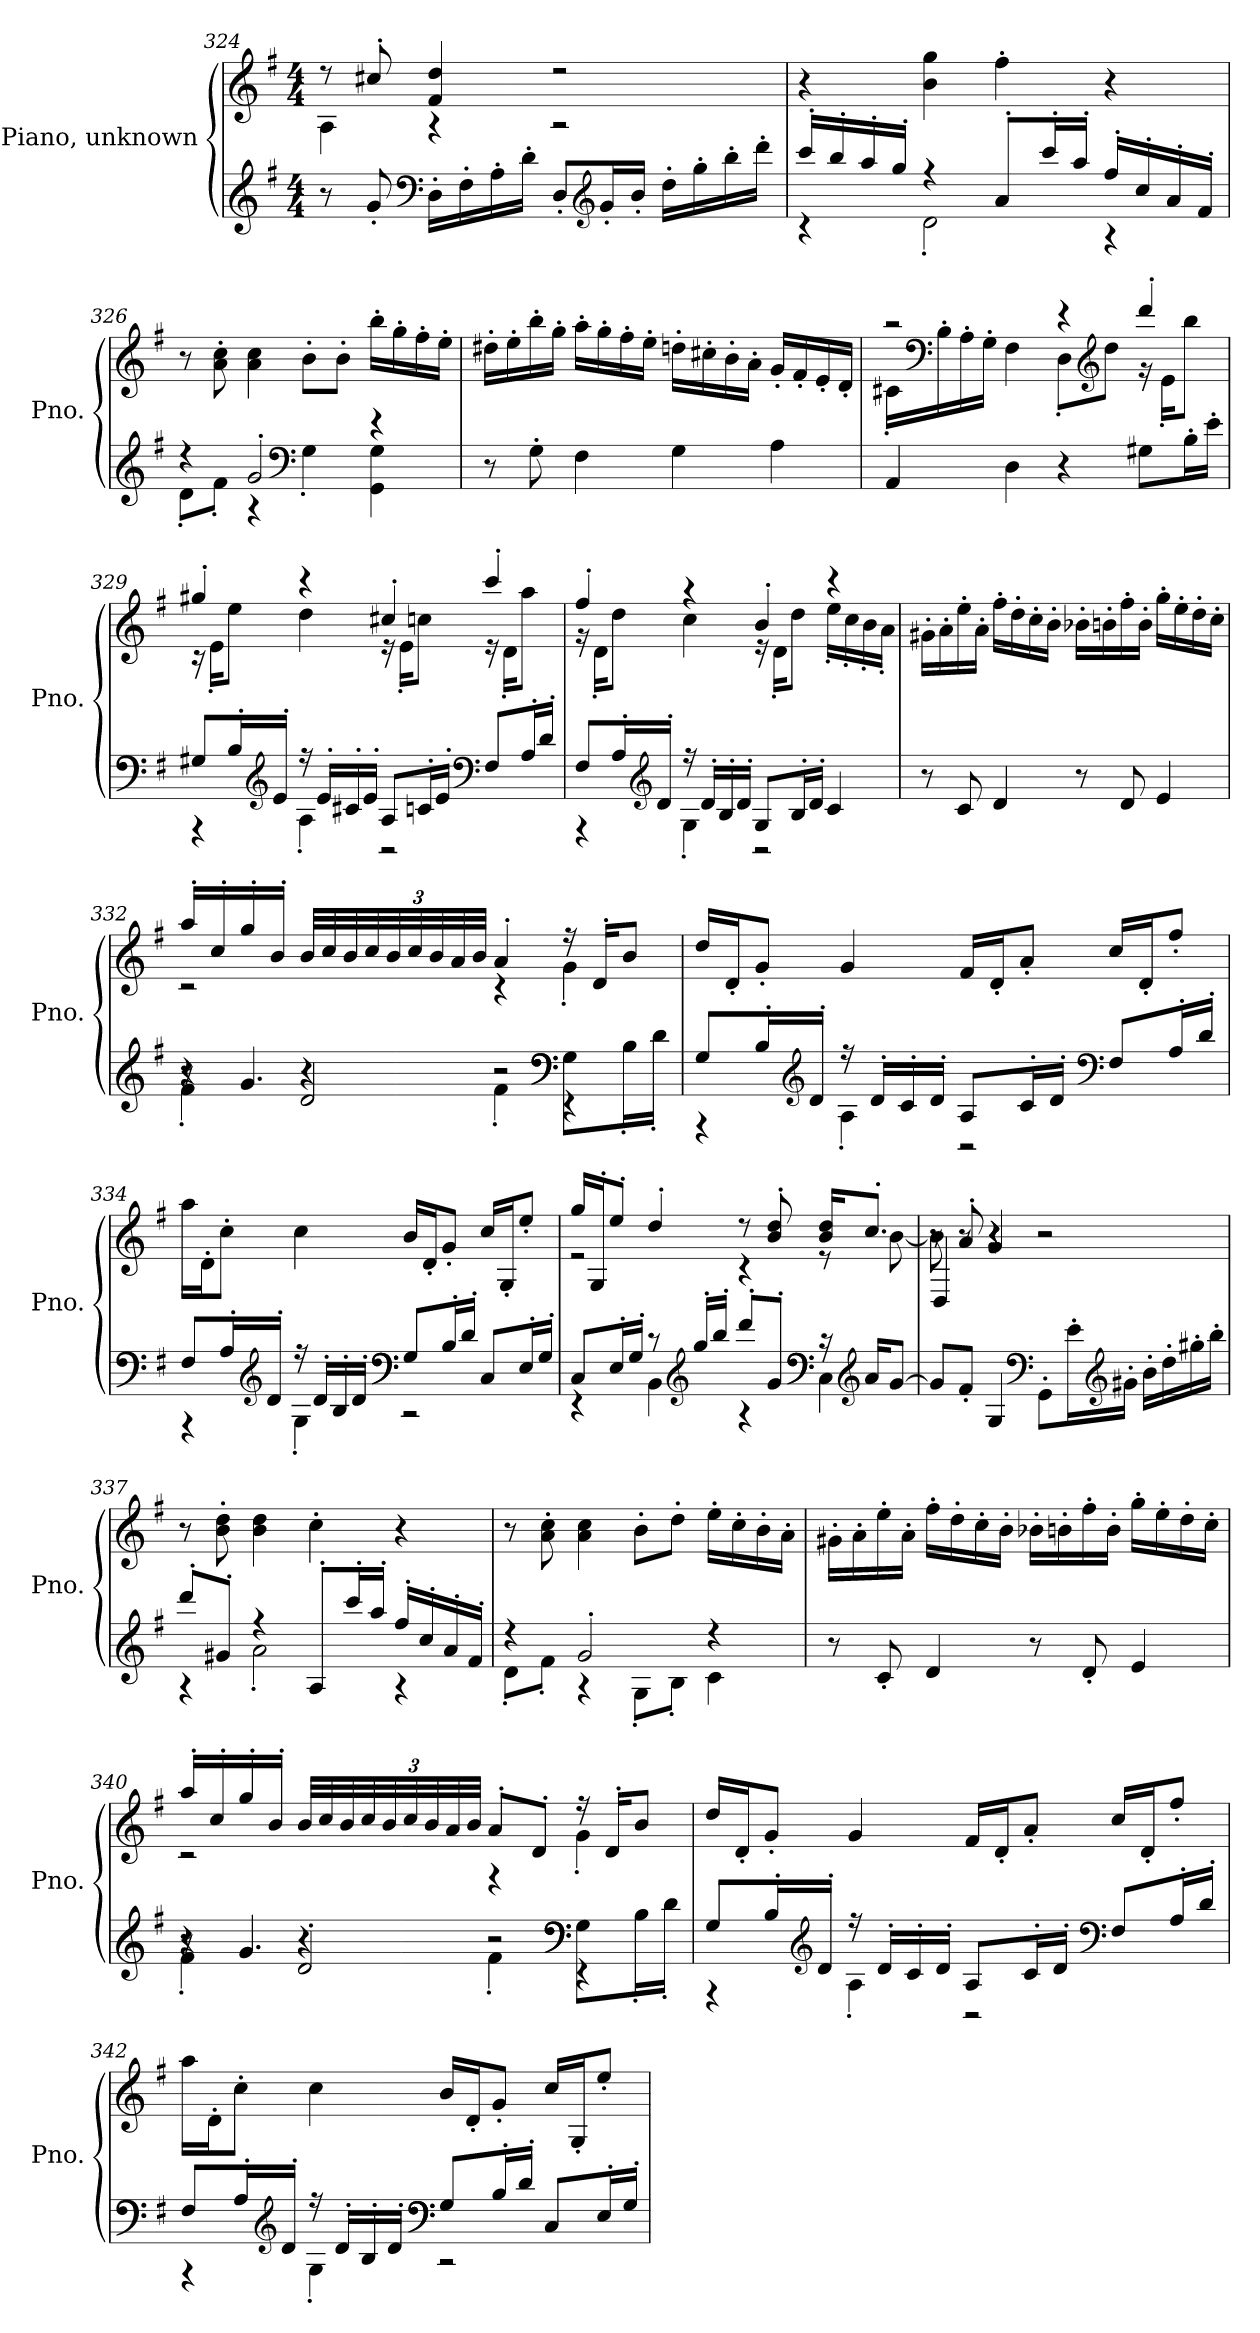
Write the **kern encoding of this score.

**kern	**kern
*part1	*part1
*staff2	*staff1
*I"Piano, unknown	*
*I'Pno.	*
!!LO:LB:g=z
*clefG2	*clefG2
*k[f#]	*k[f#]
*M4/4	*M4/4
=324	=324
*	*^
8r	8r	4A\
8g'/	8cc#X'/	.
*clefF4	*	*
16D'\LL	4f#/ 4dd/	4r
16F#'\	.	.
16A'\	.	.
16d'\JJ	.	.
8D'/L	2r	2r
*clefG2	*	*
16g'/L	.	.
16b'/JJ	.	.
16dd'\LL	.	.
16gg'\	.	.
16bb'\	.	.
16ddd'\JJ	.	.
*	*v	*v
=325	=325
*^	*
16ccc'/LL	4r	4r
16bb'/	.	.
16aa'/	.	.
16gg'/JJ	.	.
4r	2d'\	4b\ 4gg\
8a'/L	.	4ff#'\
16ccc'/L	.	.
16aa'/JJ	.	.
16ff#'/LL	4r	4r
16cc'/	.	.
16a'/	.	.
16f#'/JJ	.	.
=326	=326	=326
4r	8d'\L	8r
.	8f#'\J	8a\' 8cc\'
2g'/	4r	4a\ 4cc\
*clefF4	*	*
.	4G'\	8b'\L
.	.	8b'\J
4r	4GG\ 4G\	16bb'\LL
.	.	16gg'\
.	.	16ff#'\
.	.	16ee'\JJ
*v	*v	*
!!LO:LB:g=z
=327	=327
8r	16dd#X'\LL
.	16ee'\
8G'\	16bb'\
.	16gg'\JJ
4F#\	16aa'\LL
.	16gg'\
.	16ff#'\
.	16ee'\JJ
4G\	16ddn'\LL
.	16cc#X'\
.	16b'\
.	16a'\JJ
4A\	16g'/LL
.	16f#'/
.	16e'/
.	16d'/JJ
=328	=328
*	*^
4AA/	2r	16c#X'\LL
*	*clefF4	*
.	.	16B'\
.	.	16A'\
.	.	16G'\JJ
4D\	.	4F#\
4r	4r	8D'\L
*	*clefG2	*
.	.	8dd\J
8G#X\L	4ddd'/	16r
.	.	16e'\KL
16B'\L	.	8bb\J
16e'\JJ	.	.
!!LO:LB:g=z	!!
=329	=329	=329
*^	*	*
8G#X/L	4r	4gg#X'/	16r
.	.	.	16e'\KL
16B'/L	.	.	8ee\J
*clefG2	*	*	*
16e'/JJ	.	.	.
16r	4A'\	4r	4dd\
16e'/LL	.	.	.
16c#X'/	.	.	.
16e'/JJ	.	.	.
8A/L	2r	4cc#X'/	16r
.	.	.	16e'\KL
16cn'/L	.	.	8ccn\J
16e'/JJ	.	.	.
*clefF4	*	*	*
8F#/L	.	4ccc'/	16r
.	.	.	16d'\KL
16A'/L	.	.	8aa\J
16d'/JJ	.	.	.
=330	=330	=330	=330
8F#/L	4r	4ff#'/	16r
.	.	.	16d'\KL
16A'/L	.	.	8dd\J
*clefG2	*	*	*
16d'/JJ	.	.	.
16r	4G'\	4r	4cc\
16d'/LL	.	.	.
16B'/	.	.	.
16d'/JJ	.	.	.
8G/L	2r	4b'/	16r
.	.	.	16d'\KL
16B'/L	.	.	8dd\J
16d'/JJ	.	.	.
4c/	.	4r	16ee'\LL
.	.	.	16cc'\
.	.	.	16b'\
.	.	.	16a'\JJ
*v	*v	*	*
*	*v	*v
!!LO:PB:g=z
=331	=331
8r	16g#X'\LL
.	16a'\
8c/	16ee'\
.	16a'\JJ
4d/	16ff#'\LL
.	16dd'\
.	16cc'\
.	16b'\JJ
8r	16b-X'\LL
.	16bn'\
8d/	16ff#'\
.	16b'\JJ
4e/	16gg'\LL
.	16ee'\
.	16dd'\
.	16cc'\JJ
=332	=332
*^	*^
*	*^	*	*
8r	4f#'\	4r	16aa'/LL	2r
.	.	.	16cc'/	.
4.g/	.	.	16gg'/	.
.	.	.	16b'/JJ	.
.	4r	2d/	32b/LLL	.
.	.	.	32cc/	.
.	.	.	32b/	.
.	.	.	32cc/	.
*	*	*	*Xbrackettup	*
.	.	.	48b/	.
.	.	.	48cc/	.
.	.	.	48b/	.
.	.	.	32a/	.
.	.	.	32b/JJJ	.
2r	4f#'\	.	4a'/	4r
*clefF4	*	*	*	*
.	8G\L	4r	16r	4g'\
.	.	.	16d'/KL	.
.	16B'\L	.	8b/J	.
.	16d'\JJ	.	.	.
*	*v	*v	*	*
*	*	*v	*v
!!LO:LB:g=z
=333	=333	=333
8G/L	4r	16dd/LL
.	.	16d'/J
16B'/L	.	8g'/J
*clefG2	*	*
16d'/JJ	.	.
16r	4A'\	4g/
16d'/LL	.	.
16c'/	.	.
16d'/JJ	.	.
8A/L	2r	16f#/LL
.	.	16d'/J
16c'/L	.	8a'/J
16d'/JJ	.	.
*clefF4	*	*
8F#/L	.	16cc/LL
.	.	16d'/J
16A'/L	.	8ff#'/J
16d'/JJ	.	.
=334	=334	=334
8F#/L	4r	16aa\LL
.	.	16d'\J
16A'/L	.	8cc'\J
*clefG2	*	*
16d'/JJ	.	.
16r	4G'\	4cc\
16d'/LL	.	.
16B'/	.	.
16d'/JJ	.	.
*clefF4	*	*
8G/L	2r	16b/LL
.	.	16d'/J
16B'/L	.	8g'/J
16d'/JJ	.	.
8C/L	.	16cc/LL
.	.	16G'/J
16E'/L	.	8ee'/J
16G'/JJ	.	.
!!LO:LB:g=z
=335	=335	=335
*	*	*^
8C/L	4r	16gg/LL	2r
.	.	16G'/J	.
16E'/L	.	8ee'/J	.
16G'/JJ	.	.	.
8r	4BB\	4dd'/	.
*clefG2	*	*	*
16gg'/LL	.	.	.
16bb'/JJ	.	.	.
8ddd'/L	4r	8r	4r
8g'/J	.	8b/' 8dd/'	.
*clefF4	*	*	*
16r	4C\	16b/ 16dd/KL	8r
*clefG2	*	*	*
16a/KL	.	8.cc'/J	.
[8g/J	.	.	[8b\
*v	*v	*	*
=336	=336	=336
*	*	*^
8g/L]	8r	8b\]	4D/
8f#'/J	8a'/	8r	.
4G/	4g/	4r	4r
*clefF4	*	*	*
8GG'\L	2r	2r	2r
16e'\L	.	.	.
*clefG2	*	*	*
16g#X'\JJ	.	.	.
16b'\LL	.	.	.
16dd'\	.	.	.
16gg#X'\	.	.	.
16bb'\JJ	.	.	.
*	*v	*v	*v
!!LO:LB:g=z
=337	=337
*^	*
8ddd'/L	4r	8r
8g#X'/J	.	8b\' 8dd\'
4r	2a'\	4b\ 4dd\
8A'/L	.	4cc'\
16ccc'/L	.	.
16aa'/JJ	.	.
16ff#'/LL	4r	4r
16cc'/	.	.
16a'/	.	.
16f#'/JJ	.	.
=338	=338	=338
4r	8d'\L	8r
.	8f#'\J	8a\' 8cc\'
2g'/	4r	4a\ 4cc\
.	8G'\L	8b'\L
.	8B'\J	8dd'\J
4r	4c\	16ee'\LL
.	.	16cc'\
.	.	16b'\
.	.	16a'\JJ
*v	*v	*
=339	=339
8r	16g#X'\LL
.	16a'\
8c'/	16ee'\
.	16a'\JJ
4d/	16ff#'\LL
.	16dd'\
.	16cc'\
.	16b'\JJ
8r	16b-X'\LL
.	16bn'\
8d'/	16ff#'\
.	16b'\JJ
4e/	16gg'\LL
.	16ee'\
.	16dd'\
.	16cc'\JJ
!!LO:LB:g=z
=340	=340
*^	*^
*	*^	*	*
8r	4f#'\	4r	16aa'/LL	2r
.	.	.	16cc'/	.
4.g/	.	.	16gg'/	.
.	.	.	16b'/JJ	.
.	4r	2d'/	32b/LLL	.
.	.	.	32cc/	.
.	.	.	32b/	.
.	.	.	32cc/	.
.	.	.	48b/	.
.	.	.	48cc/	.
.	.	.	48b/	.
.	.	.	32a/	.
.	.	.	32b/JJJ	.
2r	4f#'\	.	8a'/L	4r
.	.	.	8d'/J	.
*clefF4	*	*	*	*
.	8G\L	4r	16r	4g'\
.	.	.	16d'/KL	.
.	16B'\L	.	8b/J	.
.	16d'\JJ	.	.	.
*	*v	*v	*	*
*	*	*v	*v
=341	=341	=341
8G/L	4r	16dd/LL
.	.	16d'/J
16B'/L	.	8g'/J
*clefG2	*	*
16d'/JJ	.	.
16r	4A'\	4g/
16d'/LL	.	.
16c'/	.	.
16d'/JJ	.	.
8A/L	2r	16f#/LL
.	.	16d'/J
16c'/L	.	8a'/J
16d'/JJ	.	.
*clefF4	*	*
8F#/L	.	16cc/LL
.	.	16d'/J
16A'/L	.	8ff#'/J
16d'/JJ	.	.
!!LO:LB:g=z
=342	=342	=342
8F#/L	4r	16aa\LL
.	.	16d'\J
16A'/L	.	8cc'\J
*clefG2	*	*
16d'/JJ	.	.
16r	4G'\	4cc\
16d'/LL	.	.
16B'/	.	.
16d'/JJ	.	.
*clefF4	*	*
8G/L	2r	16b/LL
.	.	16d'/J
16B'/L	.	8g'/J
16d'/JJ	.	.
8C/L	.	16cc/LL
.	.	16G'/J
16E'/L	.	8ee'/J
16G'/JJ	.	.
*v	*v	*
=	=
*-	*-
